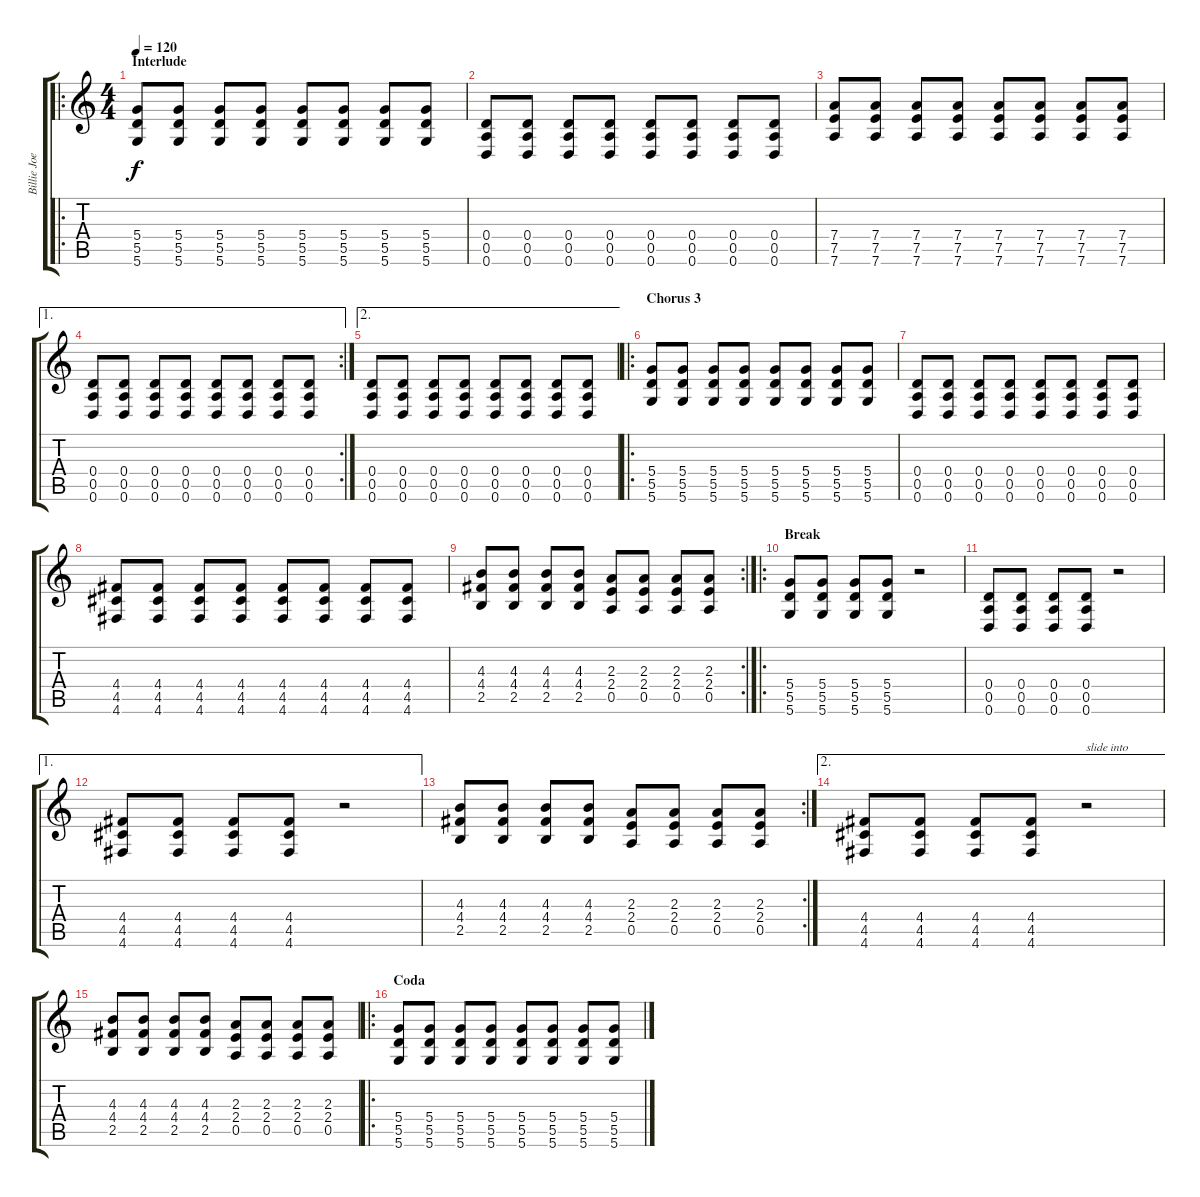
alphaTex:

\track ("Billie Joe" "Billie Joe") {instrument electricguitarclean}
\staff {score tabs}
\tuning (E4 B3 G3 D3 A2 D2) {hide}
\ro
\ts (4 4)
\section ("" "Interlude")
\tempo 120
\clef g2
\ks c
(5.4 5.5 5.6).8{dy f} (5.4 5.5 5.6).8 (5.4 5.5 5.6).8 (5.4 5.5 5.6).8 (5.4 5.5 5.6).8 (5.4 5.5 5.6).8 (5.4 5.5 5.6).8 (5.4 5.5 5.6).8 |
(0.4 0.5 0.6).8 (0.4 0.5 0.6).8 (0.4 0.5 0.6).8 (0.4 0.5 0.6).8 (0.4 0.5 0.6).8 (0.4 0.5 0.6).8 (0.4 0.5 0.6).8 (0.4 0.5 0.6).8 |
(7.4 7.5 7.6).8 (7.4 7.5 7.6).8 (7.4 7.5 7.6).8 (7.4 7.5 7.6).8 (7.4 7.5 7.6).8 (7.4 7.5 7.6).8 (7.4 7.5 7.6).8 (7.4 7.5 7.6).8 |
\ae 1
\rc 2
(0.4 0.5 0.6).8 (0.4 0.5 0.6).8 (0.4 0.5 0.6).8 (0.4 0.5 0.6).8 (0.4 0.5 0.6).8 (0.4 0.5 0.6).8 (0.4 0.5 0.6).8 (0.4 0.5 0.6).8 |
\ae 2
(0.4 0.5 0.6).8 (0.4 0.5 0.6).8 (0.4 0.5 0.6).8 (0.4 0.5 0.6).8 (0.4 0.5 0.6).8 (0.4 0.5 0.6).8 (0.4 0.5 0.6).8 (0.4 0.5 0.6).8 |
\ro
\section ("" "Chorus 3")
(5.4 5.5 5.6).8 (5.4 5.5 5.6).8 (5.4 5.5 5.6).8 (5.4 5.5 5.6).8 (5.4 5.5 5.6).8 (5.4 5.5 5.6).8 (5.4 5.5 5.6).8 (5.4 5.5 5.6).8 |
(0.4 0.5 0.6).8 (0.4 0.5 0.6).8 (0.4 0.5 0.6).8 (0.4 0.5 0.6).8 (0.4 0.5 0.6).8 (0.4 0.5 0.6).8 (0.4 0.5 0.6).8 (0.4 0.5 0.6).8 |
(4.4 4.5 4.6).8 (4.4 4.5 4.6).8 (4.4 4.5 4.6).8 (4.4 4.5 4.6).8 (4.4 4.5 4.6).8 (4.4 4.5 4.6).8 (4.4 4.5 4.6).8 (4.4 4.5 4.6).8 |
\rc 2
(4.3 4.4 2.5).8 (4.3 4.4 2.5).8 (4.3 4.4 2.5).8 (4.3 4.4 2.5).8 (2.3 2.4 0.5).8 (2.3 2.4 0.5).8 (2.3 2.4 0.5).8 (2.3 2.4 0.5).8 |
\ro
\section ("" "Break")
(5.4 5.5 5.6).8 (5.4 5.5 5.6).8 (5.4 5.5 5.6).8 (5.4 5.5 5.6).8 r.2 |
(0.4 0.5 0.6).8 (0.4 0.5 0.6).8 (0.4 0.5 0.6).8 (0.4 0.5 0.6).8 r.2 |
\ae 1
(4.4 4.5 4.6).8 (4.4 4.5 4.6).8 (4.4 4.5 4.6).8 (4.4 4.5 4.6).8 r.2 |
\rc 2
(4.3 4.4 2.5).8 (4.3 4.4 2.5).8 (4.3 4.4 2.5).8 (4.3 4.4 2.5).8 (2.3 2.4 0.5).8 (2.3 2.4 0.5).8 (2.3 2.4 0.5).8 (2.3 2.4 0.5).8 |
\ae 2
(4.4 4.5 4.6).8 (4.4 4.5 4.6).8 (4.4 4.5 4.6).8 (4.4 4.5 4.6).8 r.2{txt "slide into"} |
(4.3 4.4 2.5).8 (4.3 4.4 2.5).8 (4.3 4.4 2.5).8 (4.3 4.4 2.5).8 (2.3 2.4 0.5).8 (2.3 2.4 0.5).8 (2.3 2.4 0.5).8 (2.3 2.4 0.5).8 |
\ro
\section ("" "Coda")
(5.4 5.5 5.6).8 (5.4 5.5 5.6).8 (5.4 5.5 5.6).8 (5.4 5.5 5.6).8 (5.4 5.5 5.6).8 (5.4 5.5 5.6).8 (5.4 5.5 5.6).8 (5.4 5.5 5.6).8
